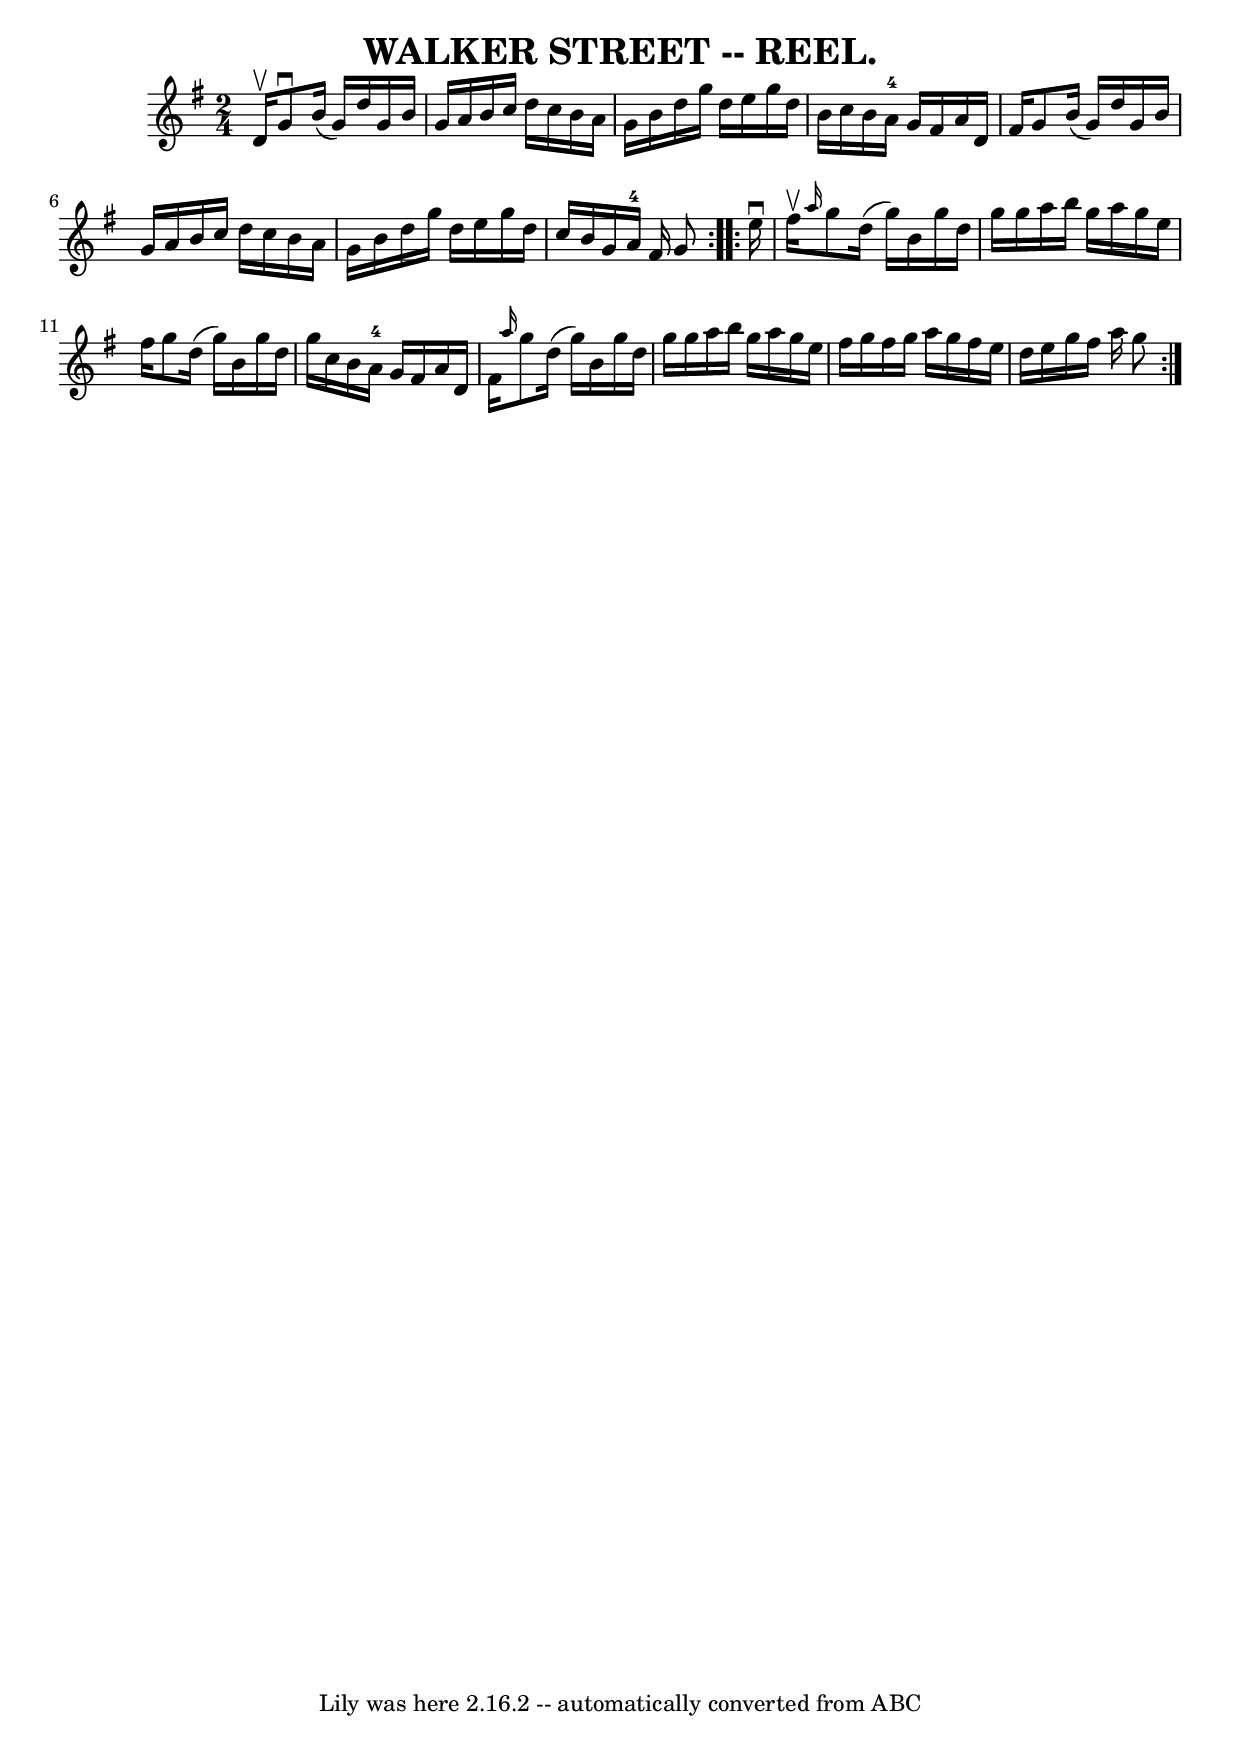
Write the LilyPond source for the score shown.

\version "2.16.2"
\include "Mammoth.ily"
\header {
  %% book = "Coles"
  crossRefNumber = "3"
  footnotes = ""
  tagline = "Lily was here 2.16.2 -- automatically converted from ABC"
  title = "WALKER STREET -- REEL."

}
voicedefault =  {



  \repeat volta 2 {

    \time 2/4 
    \key g \major
 d'16^\upbow |
    g'8^\downbow b'16 (g'16 
    ) d''16 g'16 b'16 g'16  |
    a'16 b'16 c''16 d''16  
    c''16 b'16 a'16 g'16  |
    b'16 d''16 g''16 d''16    
    e''16 g''16 d''16 b'16  |
    c''16 b'16 a'16-4 g'16   
    fis'16 a'16 d'16 fis'16  |
    g'8 b'16 (g'16)   
    d''16 g'16 b'16 g'16  |
    a'16 b'16 c''16 d''16    
    c''16 b'16 a'16 g'16  |
    b'16 d''16 g''16 d''16    
    e''16 g''16 d''16 c''16  |
    b'16 g'16 a'16-4 fis'16 
    g'8  
  }     
  \repeat volta 2 {
    e''16^\downbow fis''16^\upbow |
    
    \grace { a''16  
	   } g''8 d''16 (g''16) b'16 g''16 d''16    
    g''16  |
    g''16 a''16 b''16 g''16 a''16 g''16 e''16   
    fis''16  |
    g''8 d''16 (g''16) b'16 g''16 d''16    
    g''16  |
    c''16 b'16 a'16-4 g'16 fis'16 a'16 d'16   
    fis'16  |
    \grace { a''16  
	   } g''8 d''16 (g''16) b'16 
    g''16 d''16 g''16  |
    g''16 a''16 b''16 g''16    
    a''16 g''16 e''16 fis''16  |
    g''16 fis''16 g''16    
    a''16 g''16 fis''16 e''16 d''16  |
    e''16 g''16    
    fis''16 a''16 g''8  
  }   

}

\score{
  <<

    \context Staff="default"
    {
      \voicedefault 
      
    }

  >>
  \layout {
    
  }
  \midi {
  }

}
